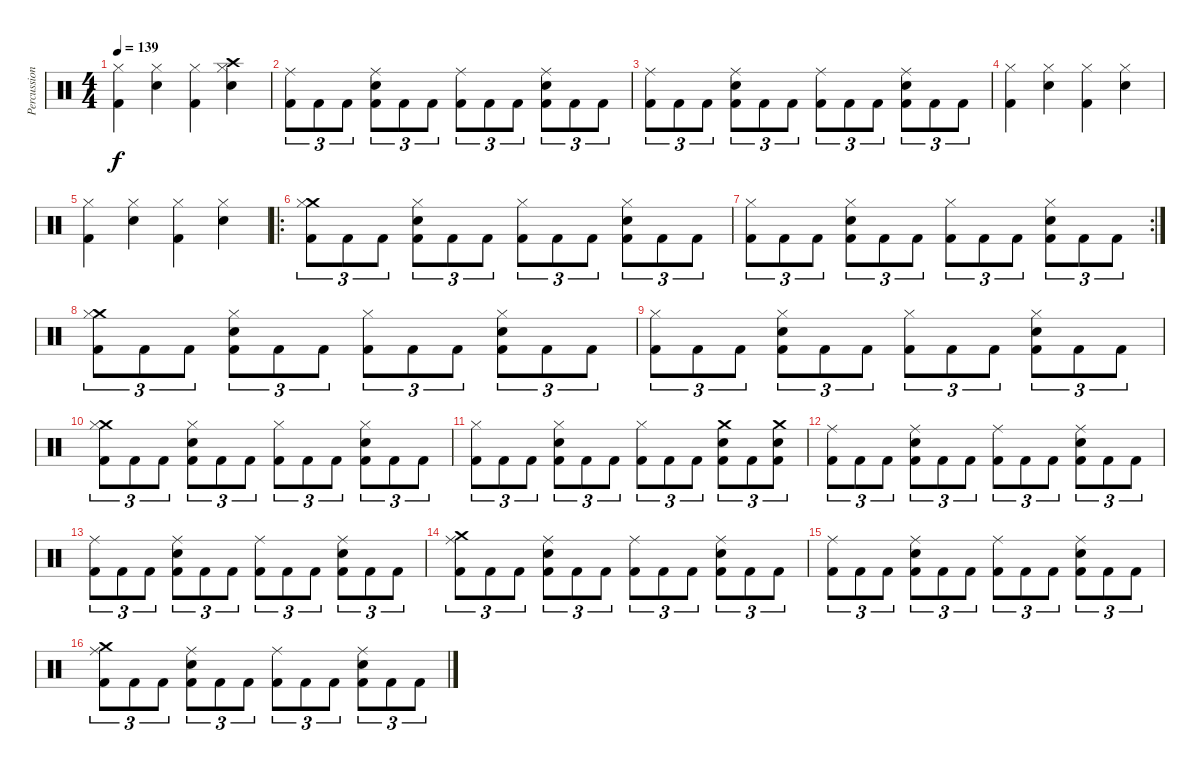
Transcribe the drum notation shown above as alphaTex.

\track ("Percussions" "Percussion") {instrument percussion}
\staff {score}
\articulation defaults
\ts (4 4)
\tempo 139
\clef neutral
\ks c
("Hi-Hat (closed)" "Kick (hit) 2").4{dy f} ("Hi-Hat (closed)" "Snare (hit) 2").4 ("Hi-Hat (closed)" "Kick (hit) 2").4 ("Hi-Hat (closed)" "Snare (hit) 2" "Crash high (hit)").4 |
("Kick (hit) 2" "Ride (middle)").8{tu (3 2)} "Kick (hit) 2".8{tu (3 2)} "Kick (hit) 2".8{tu (3 2)} ("Kick (hit) 2" "Ride (middle)" "Snare (hit) 2").8{tu (3 2)} "Kick (hit) 2".8{tu (3 2)} "Kick (hit) 2".8{tu (3 2)} ("Kick (hit) 2" "Ride (middle)").8{tu (3 2)} "Kick (hit) 2".8{tu (3 2)} "Kick (hit) 2".8{tu (3 2)} ("Kick (hit) 2" "Ride (middle)" "Snare (hit) 2").8{tu (3 2)} "Kick (hit) 2".8{tu (3 2)} "Kick (hit) 2".8{tu (3 2)} |
("Kick (hit) 2" "Ride (middle)").8{tu (3 2)} "Kick (hit) 2".8{tu (3 2)} "Kick (hit) 2".8{tu (3 2)} ("Kick (hit) 2" "Ride (middle)" "Snare (hit) 2").8{tu (3 2)} "Kick (hit) 2".8{tu (3 2)} "Kick (hit) 2".8{tu (3 2)} ("Kick (hit) 2" "Ride (middle)").8{tu (3 2)} "Kick (hit) 2".8{tu (3 2)} "Kick (hit) 2".8{tu (3 2)} ("Kick (hit) 2" "Ride (middle)" "Snare (hit) 2").8{tu (3 2)} "Kick (hit) 2".8{tu (3 2)} "Kick (hit) 2".8{tu (3 2)} |
("Hi-Hat (closed)" "Kick (hit) 2").4 ("Hi-Hat (closed)" "Snare (hit) 2").4 ("Hi-Hat (closed)" "Kick (hit) 2").4 ("Hi-Hat (closed)" "Snare (hit) 2").4 |
("Hi-Hat (closed)" "Kick (hit) 2").4 ("Hi-Hat (closed)" "Snare (hit) 2").4 ("Hi-Hat (closed)" "Kick (hit) 2").4 ("Hi-Hat (closed)" "Snare (hit) 2").4 |
\ro
("Crash medium (hit)" "Hi-Hat (closed)" "Kick (hit) 2").8{tu (3 2)} "Kick (hit) 2".8{tu (3 2)} "Kick (hit) 2".8{tu (3 2)} ("Hi-Hat (closed)" "Snare (hit) 2" "Kick (hit) 2").8{tu (3 2)} "Kick (hit) 2".8{tu (3 2)} "Kick (hit) 2".8{tu (3 2)} ("Hi-Hat (closed)" "Kick (hit) 2").8{tu (3 2)} "Kick (hit) 2".8{tu (3 2)} "Kick (hit) 2".8{tu (3 2)} ("Hi-Hat (closed)" "Snare (hit) 2" "Kick (hit) 2").8{tu (3 2)} "Kick (hit) 2".8{tu (3 2)} "Kick (hit) 2".8{tu (3 2)} |
\rc 2
("Hi-Hat (closed)" "Kick (hit) 2").8{tu (3 2)} "Kick (hit) 2".8{tu (3 2)} "Kick (hit) 2".8{tu (3 2)} ("Hi-Hat (closed)" "Snare (hit) 2" "Kick (hit) 2").8{tu (3 2)} "Kick (hit) 2".8{tu (3 2)} "Kick (hit) 2".8{tu (3 2)} ("Hi-Hat (closed)" "Kick (hit) 2").8{tu (3 2)} "Kick (hit) 2".8{tu (3 2)} "Kick (hit) 2".8{tu (3 2)} ("Hi-Hat (closed)" "Snare (hit) 2" "Kick (hit) 2").8{tu (3 2)} "Kick (hit) 2".8{tu (3 2)} "Kick (hit) 2".8{tu (3 2)} |
("Crash medium (hit)" "Hi-Hat (closed)" "Kick (hit) 2").8{tu (3 2)} "Kick (hit) 2".8{tu (3 2)} "Kick (hit) 2".8{tu (3 2)} ("Hi-Hat (closed)" "Snare (hit) 2" "Kick (hit) 2").8{tu (3 2)} "Kick (hit) 2".8{tu (3 2)} "Kick (hit) 2".8{tu (3 2)} ("Hi-Hat (closed)" "Kick (hit) 2").8{tu (3 2)} "Kick (hit) 2".8{tu (3 2)} "Kick (hit) 2".8{tu (3 2)} ("Hi-Hat (closed)" "Snare (hit) 2" "Kick (hit) 2").8{tu (3 2)} "Kick (hit) 2".8{tu (3 2)} "Kick (hit) 2".8{tu (3 2)} |
("Hi-Hat (closed)" "Kick (hit) 2").8{tu (3 2)} "Kick (hit) 2".8{tu (3 2)} "Kick (hit) 2".8{tu (3 2)} ("Hi-Hat (closed)" "Snare (hit) 2" "Kick (hit) 2").8{tu (3 2)} "Kick (hit) 2".8{tu (3 2)} "Kick (hit) 2".8{tu (3 2)} ("Hi-Hat (closed)" "Kick (hit) 2").8{tu (3 2)} "Kick (hit) 2".8{tu (3 2)} "Kick (hit) 2".8{tu (3 2)} ("Hi-Hat (closed)" "Snare (hit) 2" "Kick (hit) 2").8{tu (3 2)} "Kick (hit) 2".8{tu (3 2)} "Kick (hit) 2".8{tu (3 2)} |
("Crash medium (hit)" "Hi-Hat (closed)" "Kick (hit) 2").8{tu (3 2)} "Kick (hit) 2".8{tu (3 2)} "Kick (hit) 2".8{tu (3 2)} ("Hi-Hat (closed)" "Snare (hit) 2" "Kick (hit) 2").8{tu (3 2)} "Kick (hit) 2".8{tu (3 2)} "Kick (hit) 2".8{tu (3 2)} ("Hi-Hat (closed)" "Kick (hit) 2").8{tu (3 2)} "Kick (hit) 2".8{tu (3 2)} "Kick (hit) 2".8{tu (3 2)} ("Hi-Hat (closed)" "Snare (hit) 2" "Kick (hit) 2").8{tu (3 2)} "Kick (hit) 2".8{tu (3 2)} "Kick (hit) 2".8{tu (3 2)} |
("Hi-Hat (closed)" "Kick (hit) 2").8{tu (3 2)} "Kick (hit) 2".8{tu (3 2)} "Kick (hit) 2".8{tu (3 2)} ("Hi-Hat (closed)" "Snare (hit) 2" "Kick (hit) 2").8{tu (3 2)} "Kick (hit) 2".8{tu (3 2)} "Kick (hit) 2".8{tu (3 2)} ("Hi-Hat (closed)" "Kick (hit) 2").8{tu (3 2)} "Kick (hit) 2".8{tu (3 2)} "Kick (hit) 2".8{tu (3 2)} ("Crash medium (hit)" "Snare (hit) 2" "Kick (hit) 2").8{tu (3 2)} "Kick (hit) 2".8{tu (3 2)} ("Crash medium (hit)" "Snare (hit) 2" "Kick (hit) 2").8{tu (3 2)} |
("Ride (middle)" "Kick (hit) 2").8{tu (3 2)} "Kick (hit) 2".8{tu (3 2)} "Kick (hit) 2".8{tu (3 2)} ("Ride (middle)" "Snare (hit) 2" "Kick (hit) 2").8{tu (3 2)} "Kick (hit) 2".8{tu (3 2)} "Kick (hit) 2".8{tu (3 2)} ("Ride (middle)" "Kick (hit) 2").8{tu (3 2)} "Kick (hit) 2".8{tu (3 2)} "Kick (hit) 2".8{tu (3 2)} ("Ride (middle)" "Snare (hit) 2" "Kick (hit) 2").8{tu (3 2)} "Kick (hit) 2".8{tu (3 2)} "Kick (hit) 2".8{tu (3 2)} |
("Ride (middle)" "Kick (hit) 2").8{tu (3 2)} "Kick (hit) 2".8{tu (3 2)} "Kick (hit) 2".8{tu (3 2)} ("Ride (middle)" "Snare (hit) 2" "Kick (hit) 2").8{tu (3 2)} "Kick (hit) 2".8{tu (3 2)} "Kick (hit) 2".8{tu (3 2)} ("Ride (middle)" "Kick (hit) 2").8{tu (3 2)} "Kick (hit) 2".8{tu (3 2)} "Kick (hit) 2".8{tu (3 2)} ("Ride (middle)" "Snare (hit) 2" "Kick (hit) 2").8{tu (3 2)} "Kick (hit) 2".8{tu (3 2)} "Kick (hit) 2".8{tu (3 2)} |
("Crash medium (hit)" "Ride (middle)" "Kick (hit) 2").8{tu (3 2)} "Kick (hit) 2".8{tu (3 2)} "Kick (hit) 2".8{tu (3 2)} ("Ride (middle)" "Snare (hit) 2" "Kick (hit) 2").8{tu (3 2)} "Kick (hit) 2".8{tu (3 2)} "Kick (hit) 2".8{tu (3 2)} ("Ride (middle)" "Kick (hit) 2").8{tu (3 2)} "Kick (hit) 2".8{tu (3 2)} "Kick (hit) 2".8{tu (3 2)} ("Ride (middle)" "Snare (hit) 2" "Kick (hit) 2").8{tu (3 2)} "Kick (hit) 2".8{tu (3 2)} "Kick (hit) 2".8{tu (3 2)} |
("Ride (middle)" "Kick (hit) 2").8{tu (3 2)} "Kick (hit) 2".8{tu (3 2)} "Kick (hit) 2".8{tu (3 2)} ("Ride (middle)" "Snare (hit) 2" "Kick (hit) 2").8{tu (3 2)} "Kick (hit) 2".8{tu (3 2)} "Kick (hit) 2".8{tu (3 2)} ("Ride (middle)" "Kick (hit) 2").8{tu (3 2)} "Kick (hit) 2".8{tu (3 2)} "Kick (hit) 2".8{tu (3 2)} ("Ride (middle)" "Snare (hit) 2" "Kick (hit) 2").8{tu (3 2)} "Kick (hit) 2".8{tu (3 2)} "Kick (hit) 2".8{tu (3 2)} |
("Crash medium (hit)" "Ride (middle)" "Kick (hit) 2").8{tu (3 2)} "Kick (hit) 2".8{tu (3 2)} "Kick (hit) 2".8{tu (3 2)} ("Ride (middle)" "Snare (hit) 2" "Kick (hit) 2").8{tu (3 2)} "Kick (hit) 2".8{tu (3 2)} "Kick (hit) 2".8{tu (3 2)} ("Ride (middle)" "Kick (hit) 2").8{tu (3 2)} "Kick (hit) 2".8{tu (3 2)} "Kick (hit) 2".8{tu (3 2)} ("Ride (middle)" "Snare (hit) 2" "Kick (hit) 2").8{tu (3 2)} "Kick (hit) 2".8{tu (3 2)} "Kick (hit) 2".8{tu (3 2)}
